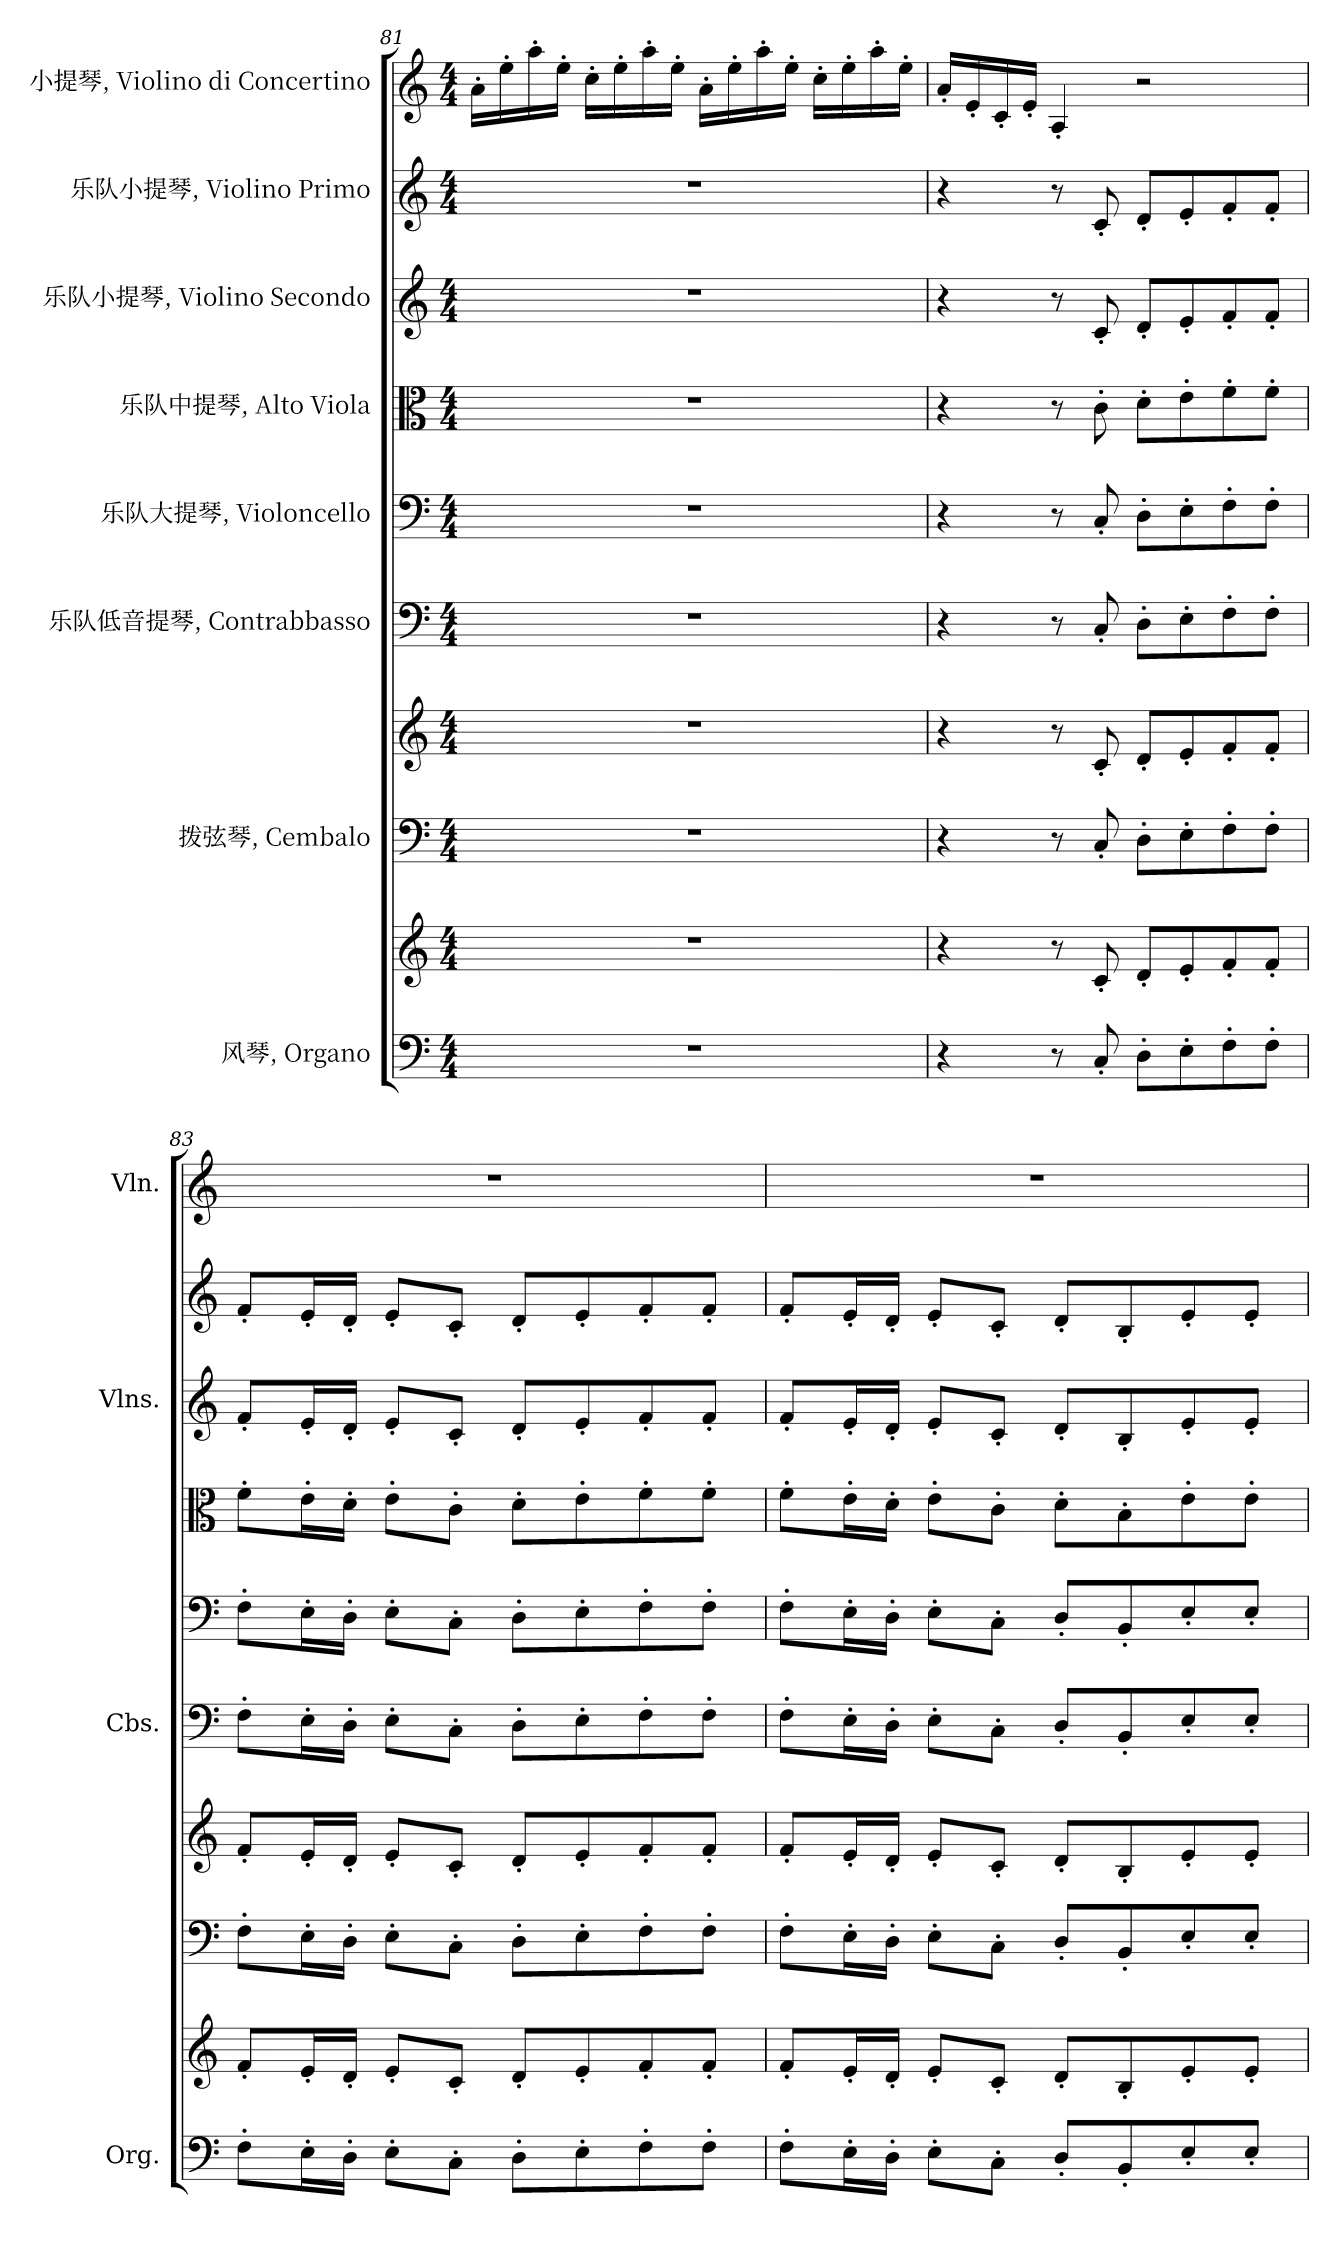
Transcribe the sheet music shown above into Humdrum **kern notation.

**kern	**kern	**kern	**kern	**kern	**kern	**kern	**kern	**kern	**kern
*part8	*part8	*part7	*part7	*part6	*part5	*part4	*part3	*part2	*part1
*staff10	*staff9	*staff8	*staff7	*staff6	*staff5	*staff4	*staff3	*staff2	*staff1
*I"风琴, Organo	*	*I"拨弦琴, Cembalo	*	*I"乐队低音提琴, Contrabbasso	*I"乐队大提琴, Violoncello	*I"乐队中提琴, Alto Viola	*I"乐队小提琴, Violino Secondo	*I"乐队小提琴, Violino Primo	*I"小提琴, Violino di Concertino
*I'Org.	*	*	*	*I'Cbs.	*	*	*I'Vlns.	*	*I'Vln.
*clefF4	*clefG2	*clefF4	*clefG2	*clefF4	*clefF4	*clefC3	*clefG2	*clefG2	*clefG2
*	*	*	*	*ITrd7c12	*	*	*	*	*
*k[]	*k[]	*k[]	*k[]	*k[]	*k[]	*k[]	*k[]	*k[]	*k[]
*M4/4	*M4/4	*M4/4	*M4/4	*M4/4	*M4/4	*M4/4	*M4/4	*M4/4	*M4/4
=81	=81	=81	=81	=81	=81	=81	=81	=81	=81
1r	1r	1r	1r	1r	1r	1r	1r	1r	16a'\LL
.	.	.	.	.	.	.	.	.	16ee'\
.	.	.	.	.	.	.	.	.	16aa'\
.	.	.	.	.	.	.	.	.	16ee'\JJ
.	.	.	.	.	.	.	.	.	16cc'\LL
.	.	.	.	.	.	.	.	.	16ee'\
.	.	.	.	.	.	.	.	.	16aa'\
.	.	.	.	.	.	.	.	.	16ee'\JJ
.	.	.	.	.	.	.	.	.	16a'\LL
.	.	.	.	.	.	.	.	.	16ee'\
.	.	.	.	.	.	.	.	.	16aa'\
.	.	.	.	.	.	.	.	.	16ee'\JJ
.	.	.	.	.	.	.	.	.	16cc'\LL
.	.	.	.	.	.	.	.	.	16ee'\
.	.	.	.	.	.	.	.	.	16aa'\
.	.	.	.	.	.	.	.	.	16ee'\JJ
=82	=82	=82	=82	=82	=82	=82	=82	=82	=82
4r	4r	4r	4r	4r	4r	4r	4r	4r	16a'/LL
.	.	.	.	.	.	.	.	.	16e'/
.	.	.	.	.	.	.	.	.	16c'/
.	.	.	.	.	.	.	.	.	16e'/JJ
8r	8r	8r	8r	8r	8r	8r	8r	8r	4A'/
8C'/	8c'/	8C'/	8c'/	8CC'/	8C'/	8c'\	8c'/	8c'/	.
8D'\L	8d'/L	8D'\L	8d'/L	8DD'\L	8D'\L	8d'\L	8d'/L	8d'/L	2r
8E'\	8e'/	8E'\	8e'/	8EE'\	8E'\	8e'\	8e'/	8e'/	.
8F'\	8f'/	8F'\	8f'/	8FF'\	8F'\	8f'\	8f'/	8f'/	.
8F'\J	8f'/J	8F'\J	8f'/J	8FF'\J	8F'\J	8f'\J	8f'/J	8f'/J	.
!!LO:PB:g=z
=83	=83	=83	=83	=83	=83	=83	=83	=83	=83
8F'\L	8f'/L	8F'\L	8f'/L	8FF'\L	8F'\L	8f'\L	8f'/L	8f'/L	1r
16E'\L	16e'/L	16E'\L	16e'/L	16EE'\L	16E'\L	16e'\L	16e'/L	16e'/L	.
16D'\JJ	16d'/JJ	16D'\JJ	16d'/JJ	16DD'\JJ	16D'\JJ	16d'\JJ	16d'/JJ	16d'/JJ	.
8E'\L	8e'/L	8E'\L	8e'/L	8EE'\L	8E'\L	8e'\L	8e'/L	8e'/L	.
8C'\J	8c'/J	8C'\J	8c'/J	8CC'\J	8C'\J	8c'\J	8c'/J	8c'/J	.
8D'\L	8d'/L	8D'\L	8d'/L	8DD'\L	8D'\L	8d'\L	8d'/L	8d'/L	.
8E'\	8e'/	8E'\	8e'/	8EE'\	8E'\	8e'\	8e'/	8e'/	.
8F'\	8f'/	8F'\	8f'/	8FF'\	8F'\	8f'\	8f'/	8f'/	.
8F'\J	8f'/J	8F'\J	8f'/J	8FF'\J	8F'\J	8f'\J	8f'/J	8f'/J	.
=84	=84	=84	=84	=84	=84	=84	=84	=84	=84
*	*	*	*	*	*	*	*	*	*MM118
8F'\L	8f'/L	8F'\L	8f'/L	8FF'\L	8F'\L	8f'\L	8f'/L	8f'/L	1r
16E'\L	16e'/L	16E'\L	16e'/L	16EE'\L	16E'\L	16e'\L	16e'/L	16e'/L	.
16D'\JJ	16d'/JJ	16D'\JJ	16d'/JJ	16DD'\JJ	16D'\JJ	16d'\JJ	16d'/JJ	16d'/JJ	.
8E'\L	8e'/L	8E'\L	8e'/L	8EE'\L	8E'\L	8e'\L	8e'/L	8e'/L	.
8C'\J	8c'/J	8C'\J	8c'/J	8CC'\J	8C'\J	8c'\J	8c'/J	8c'/J	.
8D'/L	8d'/L	8D'/L	8d'/L	8DD'/L	8D'/L	8d'\L	8d'/L	8d'/L	.
8BB'/	8B'/	8BB'/	8B'/	8BBB'/	8BB'/	8B'\	8B'/	8B'/	.
8E'/	8e'/	8E'/	8e'/	8EE'/	8E'/	8e'\	8e'/	8e'/	.
8E'/J	8e'/J	8E'/J	8e'/J	8EE'/J	8E'/J	8e'\J	8e'/J	8e'/J	.
=	=	=	=	=	=	=	=	=	=
*-	*-	*-	*-	*-	*-	*-	*-	*-	*-
